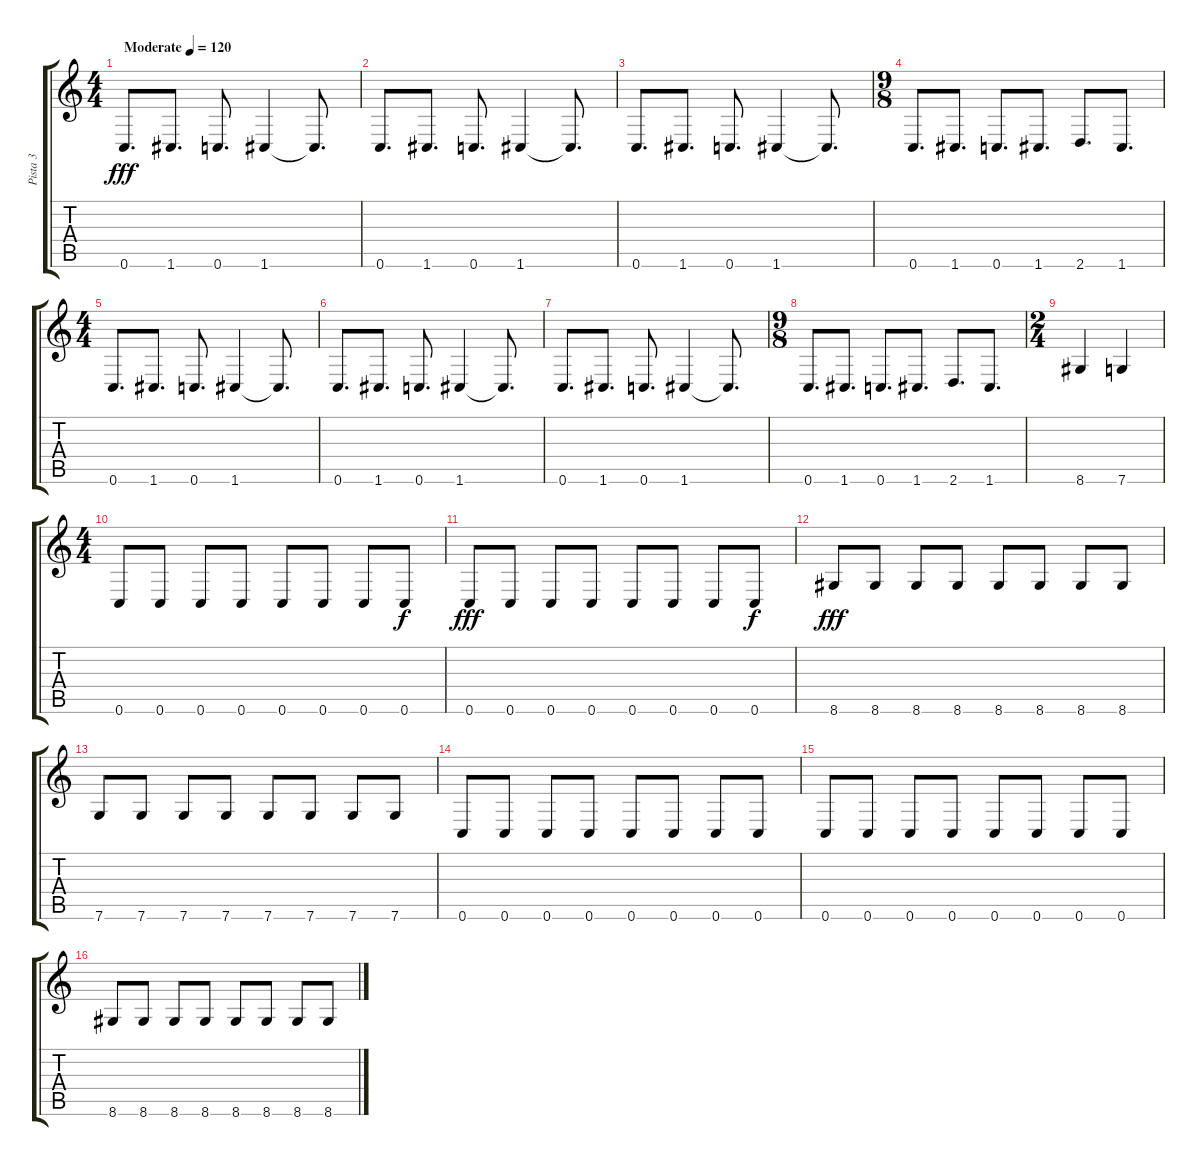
\track ("Pista 3" "Pista 3") {instrument electricbassfinger}
\staff {score tabs}
\tuning (C4 G3 Eb3 Bb2 F2 C2) {hide}
\ts (4 4)
\tempo (120 "Moderate")
\clef g2
\ks c
0.6.8{d dy fff instrument electricbassfinger} 1.6.8{d} 0.6.8{d} 1.6.4 1.6{t}.8{d} |
0.6.8{d} 1.6.8{d} 0.6.8{d} 1.6.4 1.6{t}.8{d} |
0.6.8{d} 1.6.8{d} 0.6.8{d} 1.6.4 1.6{t}.8{d} |
\ts (9 8)
0.6.8{d} 1.6.8{d} 0.6.8{d} 1.6.8{d} 2.6.8{d} 1.6.8{d} |
\ts (4 4)
0.6.8{d} 1.6.8{d} 0.6.8{d} 1.6.4 1.6{t}.8{d} |
0.6.8{d} 1.6.8{d} 0.6.8{d} 1.6.4 1.6{t}.8{d} |
0.6.8{d} 1.6.8{d} 0.6.8{d} 1.6.4 1.6{t}.8{d} |
\ts (9 8)
0.6.8{d} 1.6.8{d} 0.6.8{d} 1.6.8{d} 2.6.8{d} 1.6.8{d} |
\ts (2 4)
8.6.4 7.6.4 |
\ts (4 4)
0.6.8 0.6.8 0.6.8 0.6.8 0.6.8 0.6.8 0.6.8 0.6.8{dy f} |
0.6.8{dy fff} 0.6.8 0.6.8 0.6.8 0.6.8 0.6.8 0.6.8 0.6.8{dy f} |
8.6.8{dy fff} 8.6.8 8.6.8 8.6.8 8.6.8 8.6.8 8.6.8 8.6.8 |
7.6.8 7.6.8 7.6.8 7.6.8 7.6.8 7.6.8 7.6.8 7.6.8 |
0.6.8 0.6.8 0.6.8 0.6.8 0.6.8 0.6.8 0.6.8 0.6.8 |
0.6.8 0.6.8 0.6.8 0.6.8 0.6.8 0.6.8 0.6.8 0.6.8 |
8.6.8 8.6.8 8.6.8 8.6.8 8.6.8 8.6.8 8.6.8 8.6.8
